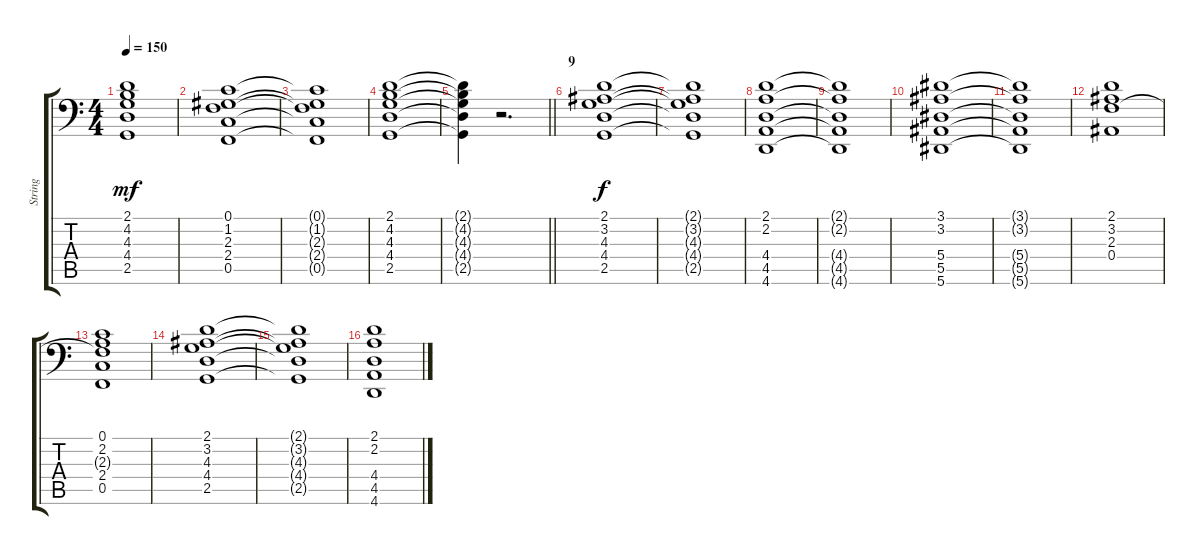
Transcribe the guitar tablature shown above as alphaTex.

\track ("String" "String") {instrument stringensemble1}
\staff {score tabs}
\tuning (C4 G3 Eb3 Bb2 F2 Bb1) {hide}
\ts (4 4)
\tempo 150
\clef f4
\ks c
(2.1{t} 4.2{t} 4.3{t} 4.4{t} 2.5{t}).1{dy mf} |
(0.1 1.2 2.3 2.4 0.5).1 |
(0.1{t} 1.2{t} 2.3{t} 2.4{t} 0.5{t}).1 |
(2.1 4.2 4.3 4.4 2.5).1 |
\barLineRight lightlight
(2.1{t} 4.2{t} 4.3{t} 4.4{t} 2.5{t}).4 r.2{d} |
\section ("" "9")
(2.1 3.2 4.3 4.4 2.5).1{dy f} |
(2.1{t} 3.2{t} 4.3{t} 4.4{t} 2.5{t}).1 |
(2.1 2.2 4.4 4.5 4.6).1 |
(2.1{t} 2.2{t} 4.4{t} 4.5{t} 4.6{t}).1 |
(3.1 3.2 5.4 5.5 5.6).1 |
(3.1{t} 3.2{t} 5.4{t} 5.5{t} 5.6{t}).1 |
(2.1 3.2 2.3 0.4).1 |
(0.1 2.2 2.3{t} 2.4 0.5).1 |
(2.1 3.2 4.3 4.4 2.5).1 |
(2.1{t} 3.2{t} 4.3{t} 4.4{t} 2.5{t}).1 |
(2.1 2.2 4.4 4.5 4.6).1
